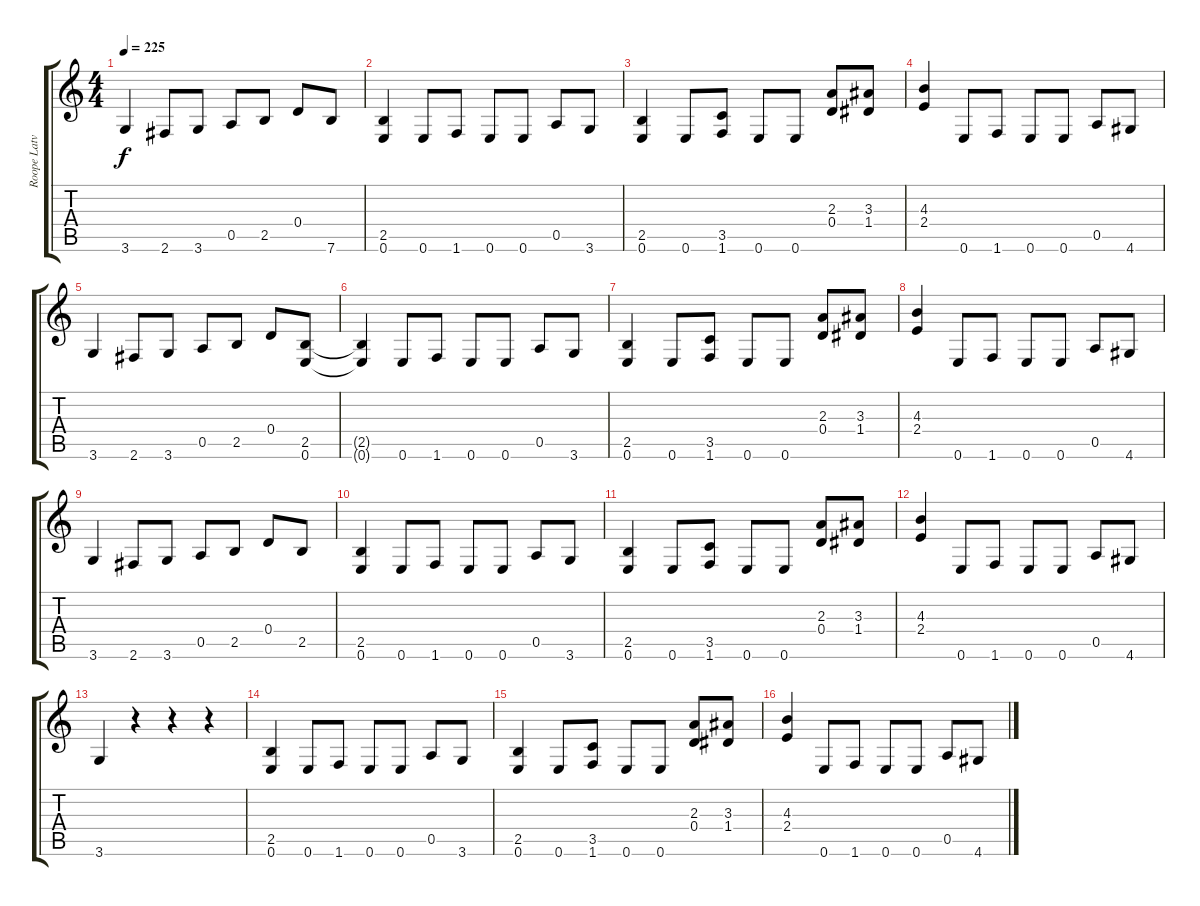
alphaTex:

\track ("Roope Latvala" "Roope Latv") {instrument distortionguitar}
\staff {score tabs}
\tuning (E4 B3 G3 D3 A2 E2) {hide}
\ts (4 4)
\tempo 225
\clef g2
\ks c
3.6.4{dy f} 2.6.8 3.6.8 0.5.8 2.5.8 0.4.8 7.6.8 |
(2.5 0.6).4 0.6.8 1.6.8 0.6.8 0.6.8 0.5.8 3.6.8 |
(2.5 0.6).4 0.6.8 (3.5 1.6).8 0.6.8 0.6.8 (2.3 0.4).8 (3.3 1.4).8 |
(4.3 2.4).4 0.6.8 1.6.8 0.6.8 0.6.8 0.5.8 4.6.8 |
3.6.4 2.6.8 3.6.8 0.5.8 2.5.8 0.4.8 (2.5 0.6).8 |
(2.5{t} 0.6{t}).4 0.6.8 1.6.8 0.6.8 0.6.8 0.5.8 3.6.8 |
(2.5 0.6).4 0.6.8 (3.5 1.6).8 0.6.8 0.6.8 (2.3 0.4).8 (3.3 1.4).8 |
(4.3 2.4).4 0.6.8 1.6.8 0.6.8 0.6.8 0.5.8 4.6.8 |
3.6.4 2.6.8 3.6.8 0.5.8 2.5.8 0.4.8 2.5.8 |
(2.5 0.6).4 0.6.8 1.6.8 0.6.8 0.6.8 0.5.8 3.6.8 |
(2.5 0.6).4 0.6.8 (3.5 1.6).8 0.6.8 0.6.8 (2.3 0.4).8 (3.3 1.4).8 |
(4.3 2.4).4 0.6.8 1.6.8 0.6.8 0.6.8 0.5.8 4.6.8 |
3.6.4 r.4 r.4 r.4 |
(2.5 0.6).4 0.6.8 1.6.8 0.6.8 0.6.8 0.5.8 3.6.8 |
(2.5 0.6).4 0.6.8 (3.5 1.6).8 0.6.8 0.6.8 (2.3 0.4).8 (3.3 1.4).8 |
(4.3 2.4).4 0.6.8 1.6.8 0.6.8 0.6.8 0.5.8 4.6.8
